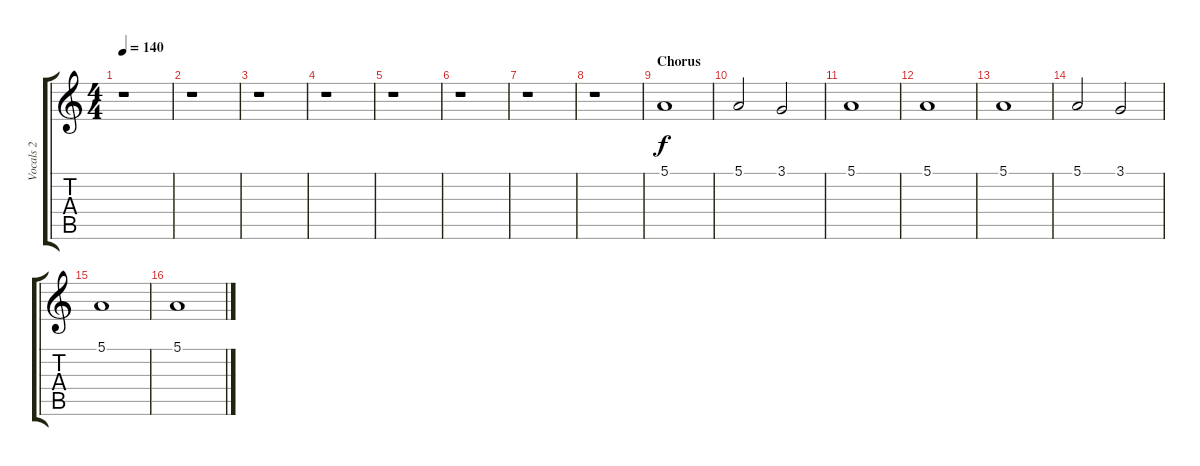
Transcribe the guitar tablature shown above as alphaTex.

\track ("Vocals 2" "Vocals 2") {instrument lead8bassandlead}
\staff {score tabs}
\tuning (E4 B3 G3 D3 A2 E2) {hide}
\ts (4 4)
\tempo 140
\clef g2
\ks c
r.1{dy f} |
r.1 |
r.1 |
r.1 |
r.1 |
r.1 |
r.1 |
r.1 |
\section ("" "Chorus")
5.1.1 |
5.1.2 3.1.2 |
5.1.1 |
5.1.1 |
5.1.1 |
5.1.2 3.1.2 |
5.1.1 |
5.1.1
